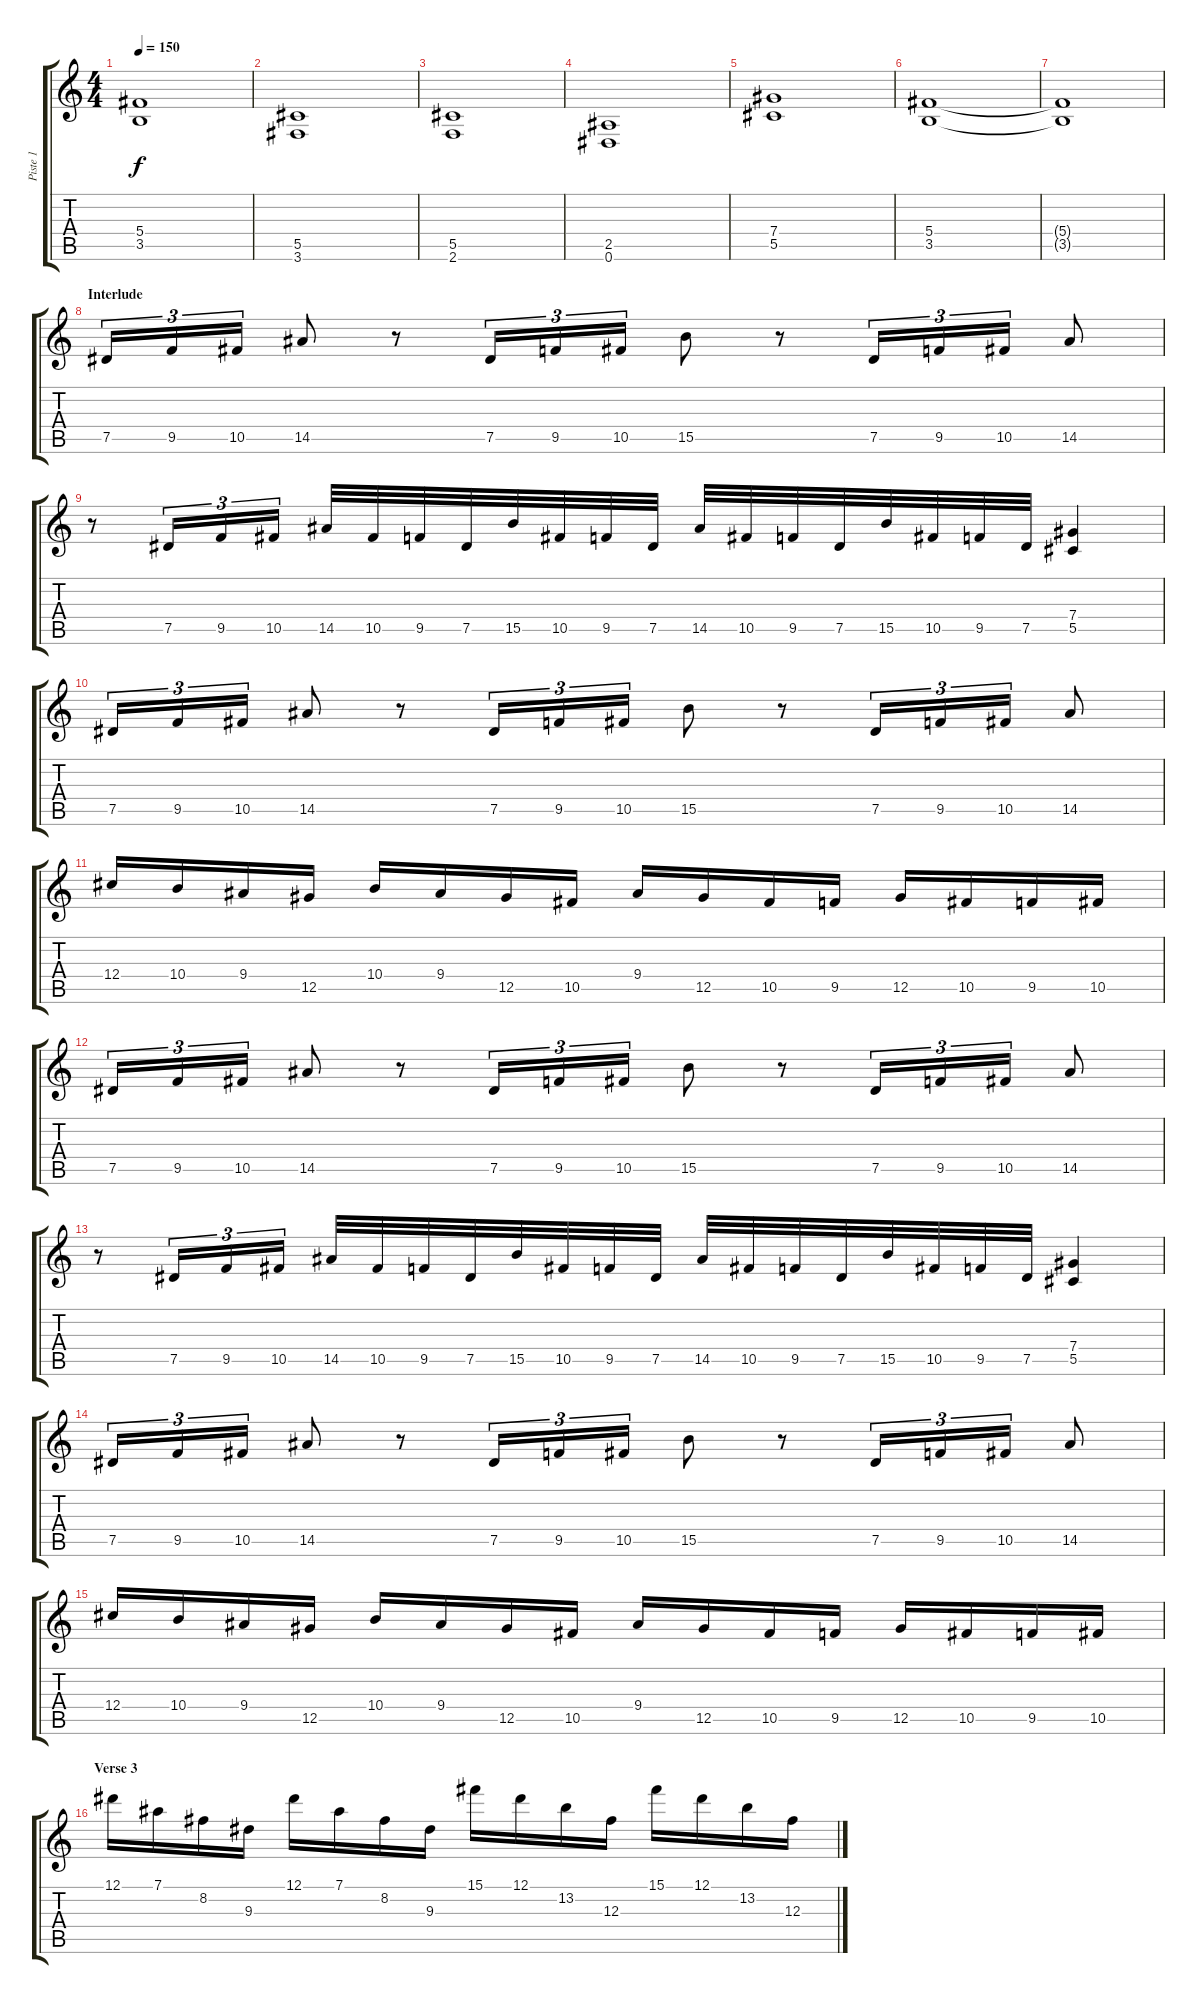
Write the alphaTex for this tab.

\track ("Piste 1" "Piste 1") {instrument distortionguitar}
\staff {score tabs}
\tuning (Eb4 Bb3 Gb3 Db3 Ab2 Eb2) {hide}
\ts (4 4)
\tempo 150
\clef g2
\ks c
(5.4 3.5).1{dy f} |
(5.5 3.6).1 |
(5.5 2.6).1 |
(2.5 0.6).1 |
(7.4 5.5).1 |
(5.4 3.5).1 |
(5.4{t} 3.5{t}).1 |
\section ("" "Interlude")
7.5.16{tu (3 2)} 9.5.16{tu (3 2)} 10.5.16{tu (3 2)} 14.5.8 r.8 7.5.16{tu (3 2)} 9.5.16{tu (3 2)} 10.5.16{tu (3 2)} 15.5.8 r.8 7.5.16{tu (3 2)} 9.5.16{tu (3 2)} 10.5.16{tu (3 2)} 14.5.8 |
r.8 7.5.16{tu (3 2)} 9.5.16{tu (3 2)} 10.5.16{tu (3 2)} 14.5.32 10.5.32 9.5.32 7.5.32 15.5.32 10.5.32 9.5.32 7.5.32 14.5.32 10.5.32 9.5.32 7.5.32 15.5.32 10.5.32 9.5.32 7.5.32 (7.4 5.5).4 |
7.5.16{tu (3 2)} 9.5.16{tu (3 2)} 10.5.16{tu (3 2)} 14.5.8 r.8 7.5.16{tu (3 2)} 9.5.16{tu (3 2)} 10.5.16{tu (3 2)} 15.5.8 r.8 7.5.16{tu (3 2)} 9.5.16{tu (3 2)} 10.5.16{tu (3 2)} 14.5.8 |
12.4.16 10.4.16 9.4.16 12.5.16 10.4.16 9.4.16 12.5.16 10.5.16 9.4.16 12.5.16 10.5.16 9.5.16 12.5.16 10.5.16 9.5.16 10.5.16 |
7.5.16{tu (3 2)} 9.5.16{tu (3 2)} 10.5.16{tu (3 2)} 14.5.8 r.8 7.5.16{tu (3 2)} 9.5.16{tu (3 2)} 10.5.16{tu (3 2)} 15.5.8 r.8 7.5.16{tu (3 2)} 9.5.16{tu (3 2)} 10.5.16{tu (3 2)} 14.5.8 |
r.8 7.5.16{tu (3 2)} 9.5.16{tu (3 2)} 10.5.16{tu (3 2)} 14.5.32 10.5.32 9.5.32 7.5.32 15.5.32 10.5.32 9.5.32 7.5.32 14.5.32 10.5.32 9.5.32 7.5.32 15.5.32 10.5.32 9.5.32 7.5.32 (7.4 5.5).4 |
7.5.16{tu (3 2)} 9.5.16{tu (3 2)} 10.5.16{tu (3 2)} 14.5.8 r.8 7.5.16{tu (3 2)} 9.5.16{tu (3 2)} 10.5.16{tu (3 2)} 15.5.8 r.8 7.5.16{tu (3 2)} 9.5.16{tu (3 2)} 10.5.16{tu (3 2)} 14.5.8 |
12.4.16 10.4.16 9.4.16 12.5.16 10.4.16 9.4.16 12.5.16 10.5.16 9.4.16 12.5.16 10.5.16 9.5.16 12.5.16 10.5.16 9.5.16 10.5.16 |
\section ("" "Verse 3")
12.1.16 7.1.16 8.2.16 9.3.16 12.1.16 7.1.16 8.2.16 9.3.16 15.1.16 12.1.16 13.2.16 12.3.16 15.1.16 12.1.16 13.2.16 12.3.16
